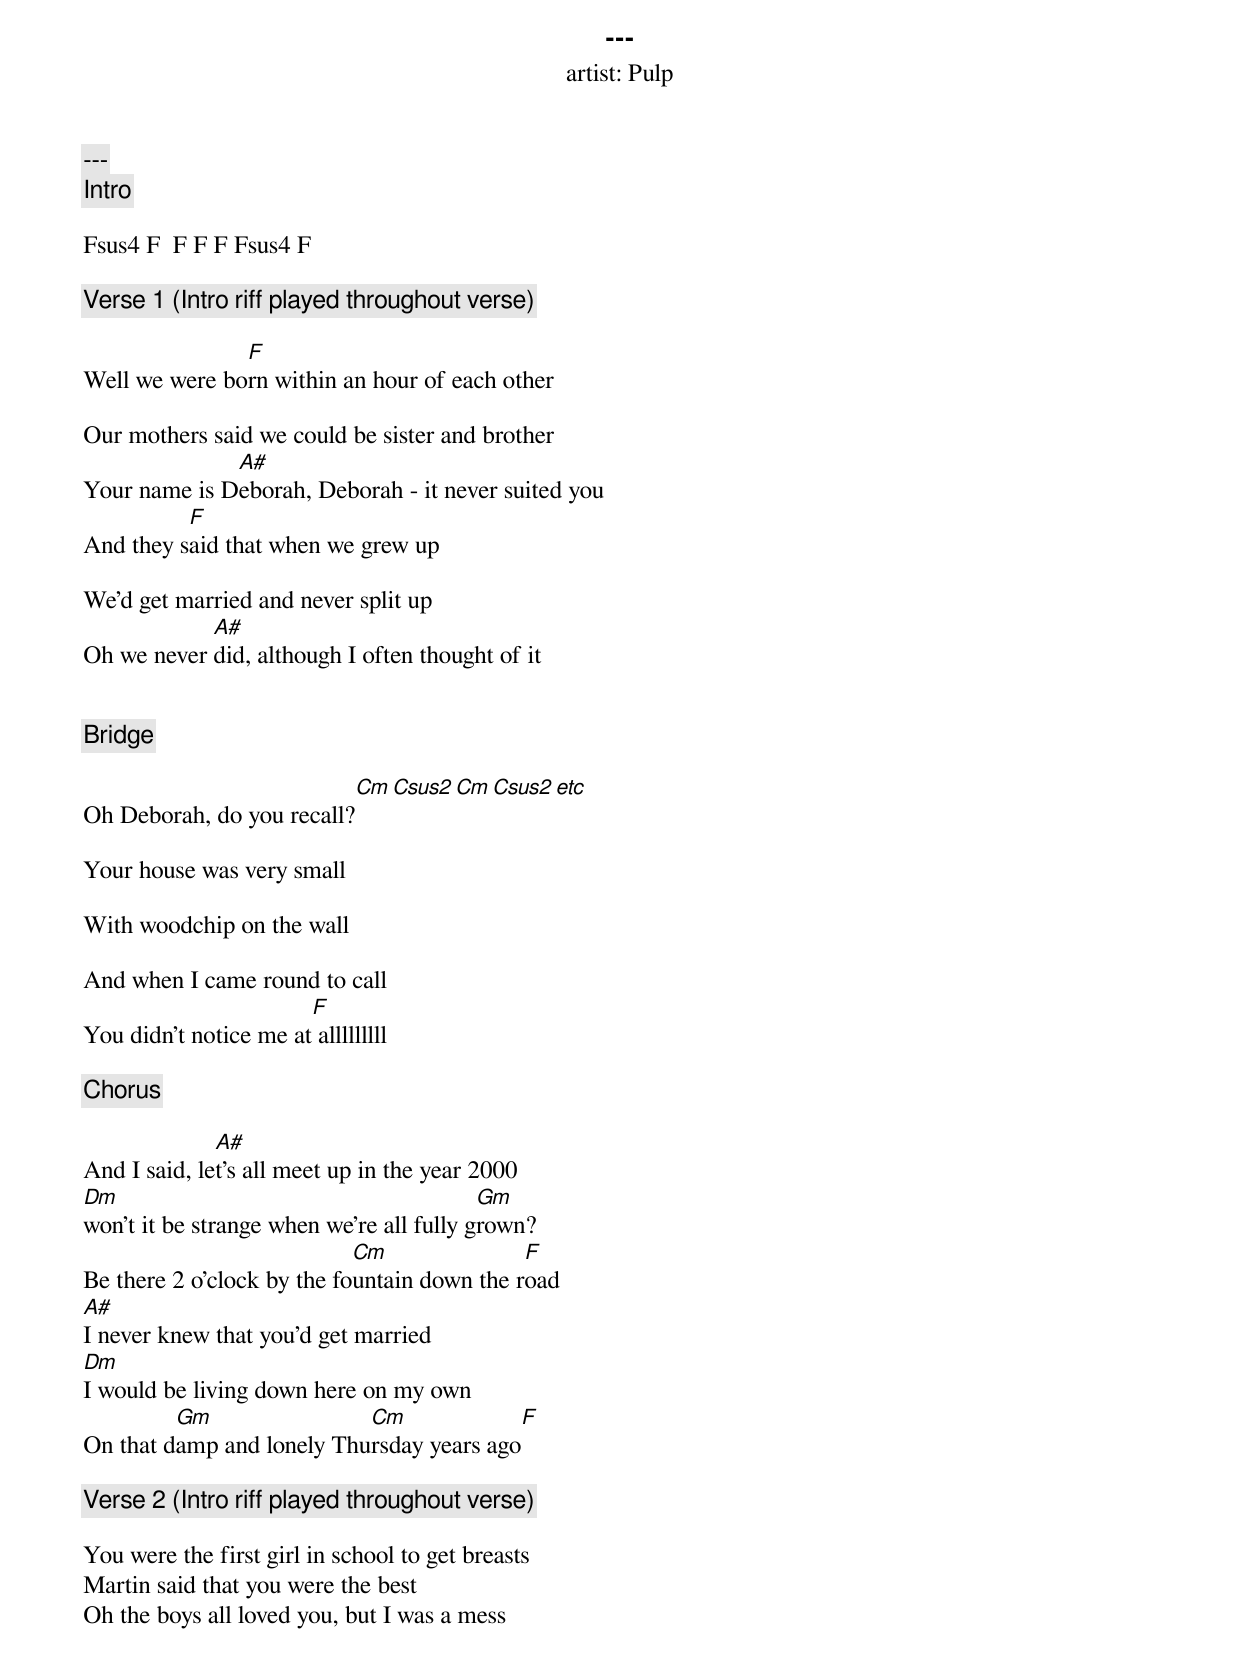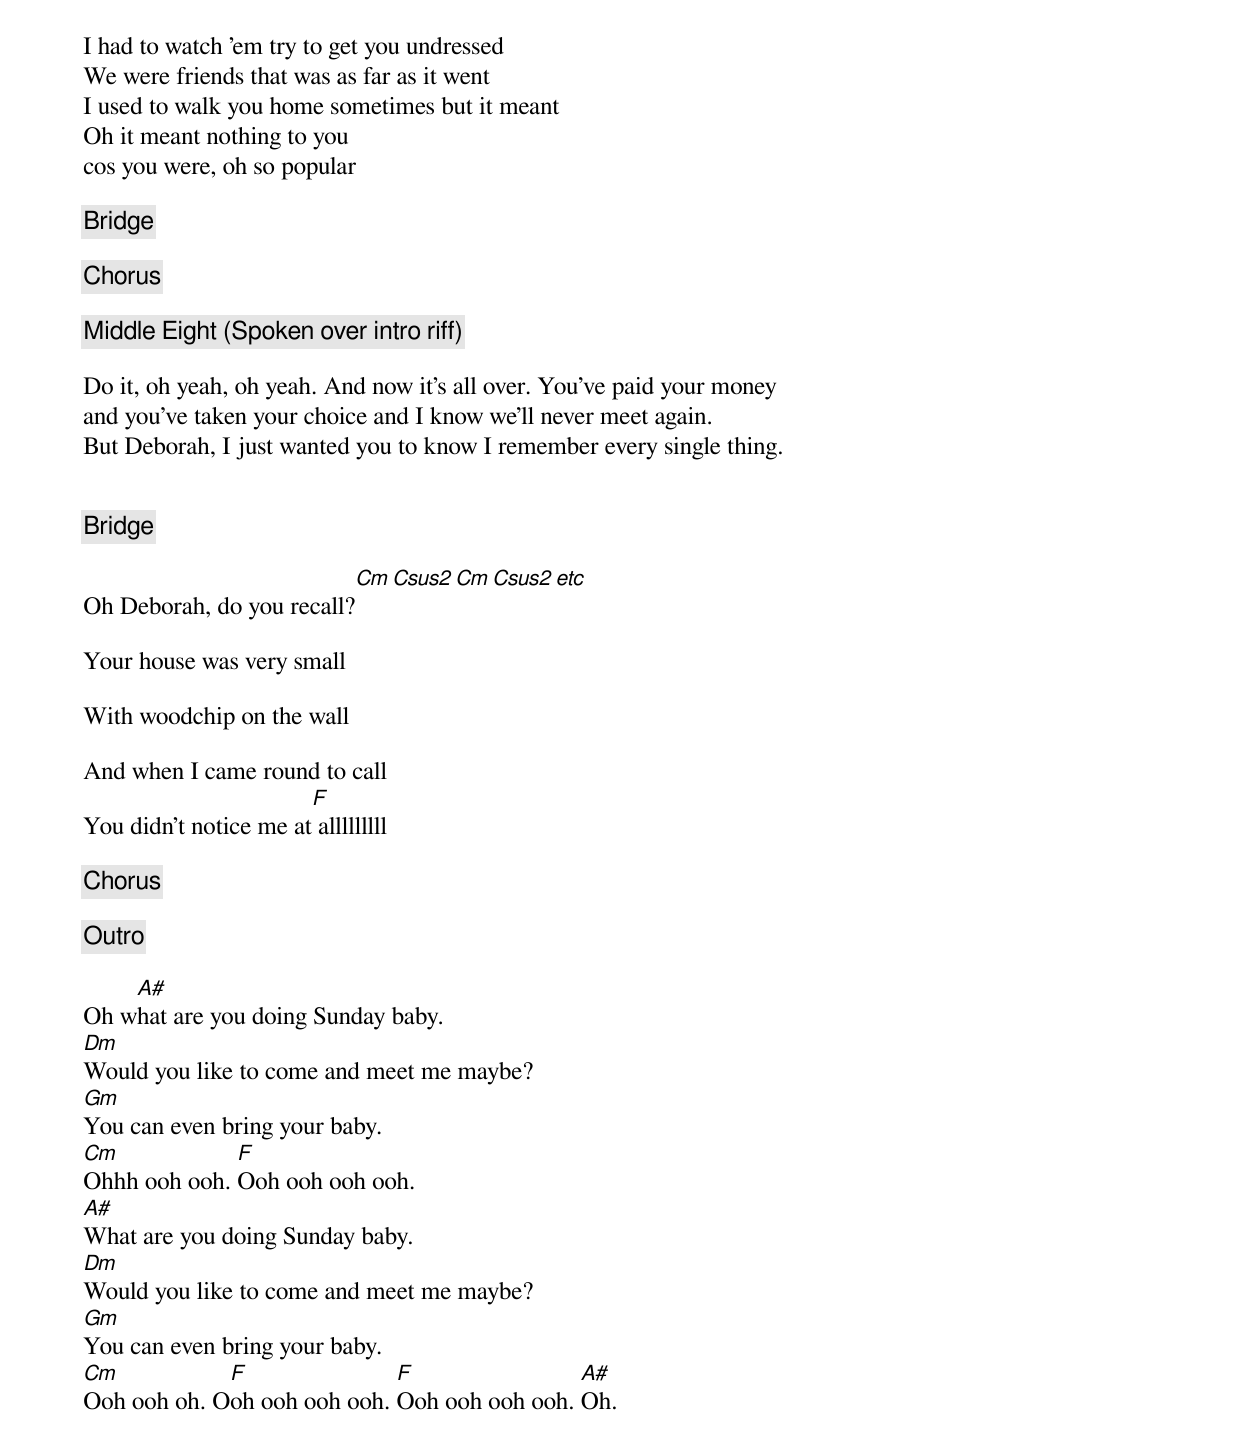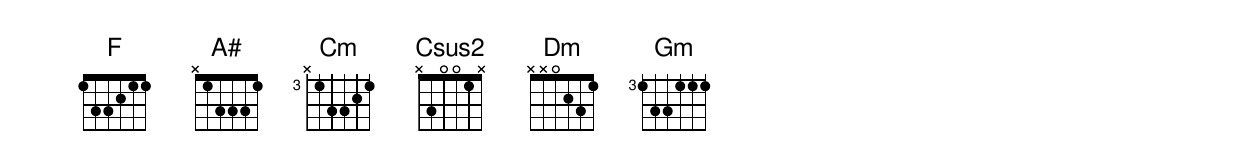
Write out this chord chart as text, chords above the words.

---
artist: Pulp
title: Disco 2000
---
[Intro]

Fsus4 F  F F F Fsus4 F

[Verse 1] (Intro riff played throughout verse)

               F
Well we were born within an hour of each other

Our mothers said we could be sister and brother
              A#
Your name is Deborah, Deborah - it never suited you
          F
And they said that when we grew up

We'd get married and never split up
            A#
Oh we never did, although I often thought of it


[Bridge]

                           Cm Csus2 Cm Csus2 etc
Oh Deborah, do you recall?

Your house was very small

With woodchip on the wall

And when I came round to call
                       F
You didn't notice me at alllllllll

[Chorus]

              A#
And I said, let's all meet up in the year 2000
Dm                                        Gm
won't it be strange when we're all fully grown?
                            Cm               F
Be there 2 o'clock by the fountain down the road
A#
I never knew that you'd get married
Dm
I would be living down here on my own
         Gm                Cm              F
On that damp and lonely Thursday years ago

[Verse 2] (Intro riff played throughout verse)

You were the first girl in school to get breasts
Martin said that you were the best
Oh the boys all loved you, but I was a mess
I had to watch 'em try to get you undressed
We were friends that was as far as it went
I used to walk you home sometimes but it meant
Oh it meant nothing to you
cos you were, oh so popular

[Bridge]

[Chorus]

[Middle Eight] (Spoken over intro riff)

Do it, oh yeah, oh yeah. And now it's all over. You've paid your money
and you've taken your choice and I know we'll never meet again.
But Deborah, I just wanted you to know I remember every single thing.


[Bridge]

                           Cm Csus2 Cm Csus2 etc
Oh Deborah, do you recall?

Your house was very small

With woodchip on the wall

And when I came round to call
                       F
You didn't notice me at alllllllll

[Chorus]

[Outro]

    A#
Oh what are you doing Sunday baby.
Dm
Would you like to come and meet me maybe?
Gm
You can even bring your baby.
Cm            F
Ohhh ooh ooh. Ooh ooh ooh ooh.
A#
What are you doing Sunday baby.
Dm
Would you like to come and meet me maybe?
Gm
You can even bring your baby.
Cm           F               F                A#
Ooh ooh oh. Ooh ooh ooh ooh. Ooh ooh ooh ooh. Oh.
